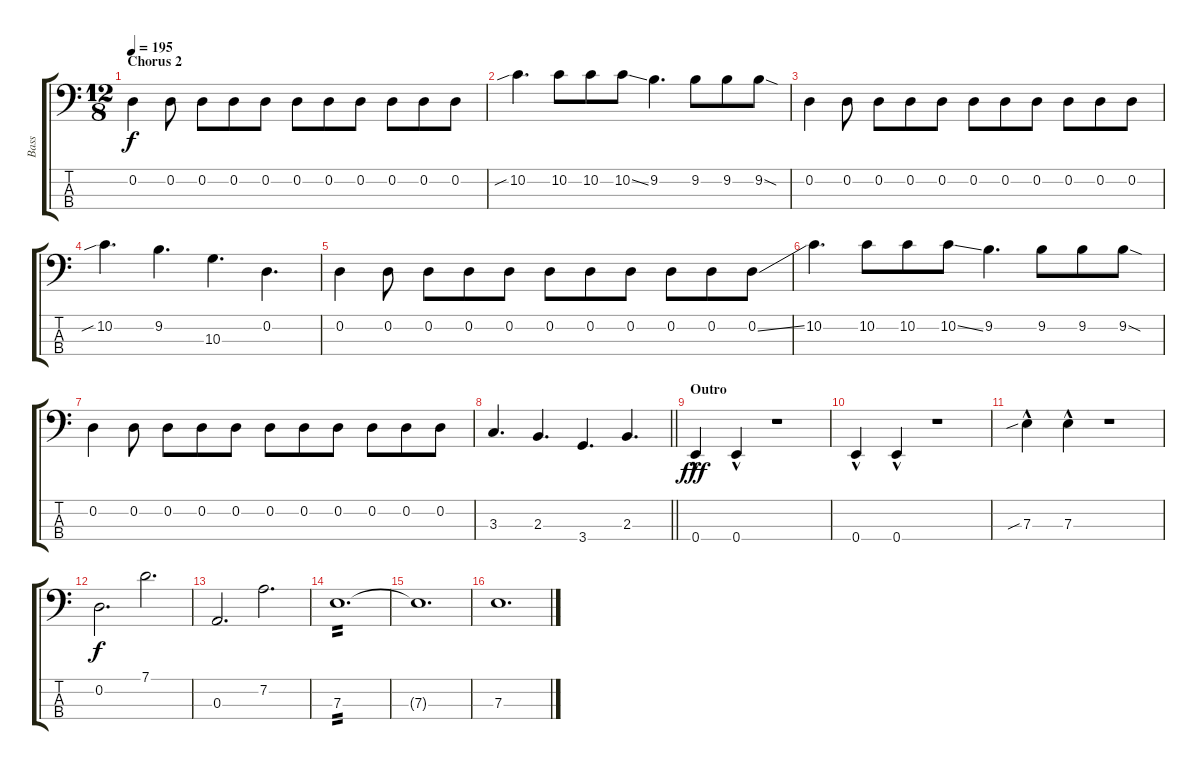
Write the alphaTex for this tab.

\track ("Bass" "Bass") {instrument electricbasspick}
\staff {score tabs}
\tuning (G2 D2 A1 E1) {hide}
\ts (12 8)
\section ("" "Chorus 2")
\tempo 195
\clef f4
\ks c
0.2.4{dy f} 0.2.8 0.2.8 0.2.8 0.2.8 0.2.8 0.2.8 0.2.8 0.2.8 0.2.8 0.2.8 |
10.2{sib}.4{d} 10.2.8 10.2.8 10.2{ss}.8 9.2.4{d} 9.2.8 9.2.8 9.2{sod}.8 |
0.2.4 0.2.8 0.2.8 0.2.8 0.2.8 0.2.8 0.2.8 0.2.8 0.2.8 0.2.8 0.2.8 |
10.2{sib}.4{d} 9.2.4{d} 10.3.4{d} 0.2.4{d} |
0.2.4 0.2.8 0.2.8 0.2.8 0.2.8 0.2.8 0.2.8 0.2.8 0.2.8 0.2.8 0.2{ss}.8 |
10.2.4{d} 10.2.8 10.2.8 10.2{ss}.8 9.2.4{d} 9.2.8 9.2.8 9.2{sod}.8 |
0.2.4 0.2.8 0.2.8 0.2.8 0.2.8 0.2.8 0.2.8 0.2.8 0.2.8 0.2.8 0.2.8 |
\barLineRight lightlight
3.3.4{d} 2.3.4{d} 3.4.4{d} 2.3.4{d} |
\section ("" "Outro")
0.4{hac}.4{dy fff} 0.4{hac}.4 r.1 |
0.4{hac}.4 0.4{hac}.4 r.1 |
7.3{sib hac}.4 7.3{hac}.4 r.1 |
0.2.2{d dy f} 7.1.2{d} |
0.3.2{d} 7.2.2{d} |
7.3.1{d tp 2} |
7.3{t}.1{d} |
7.3.1{d}
